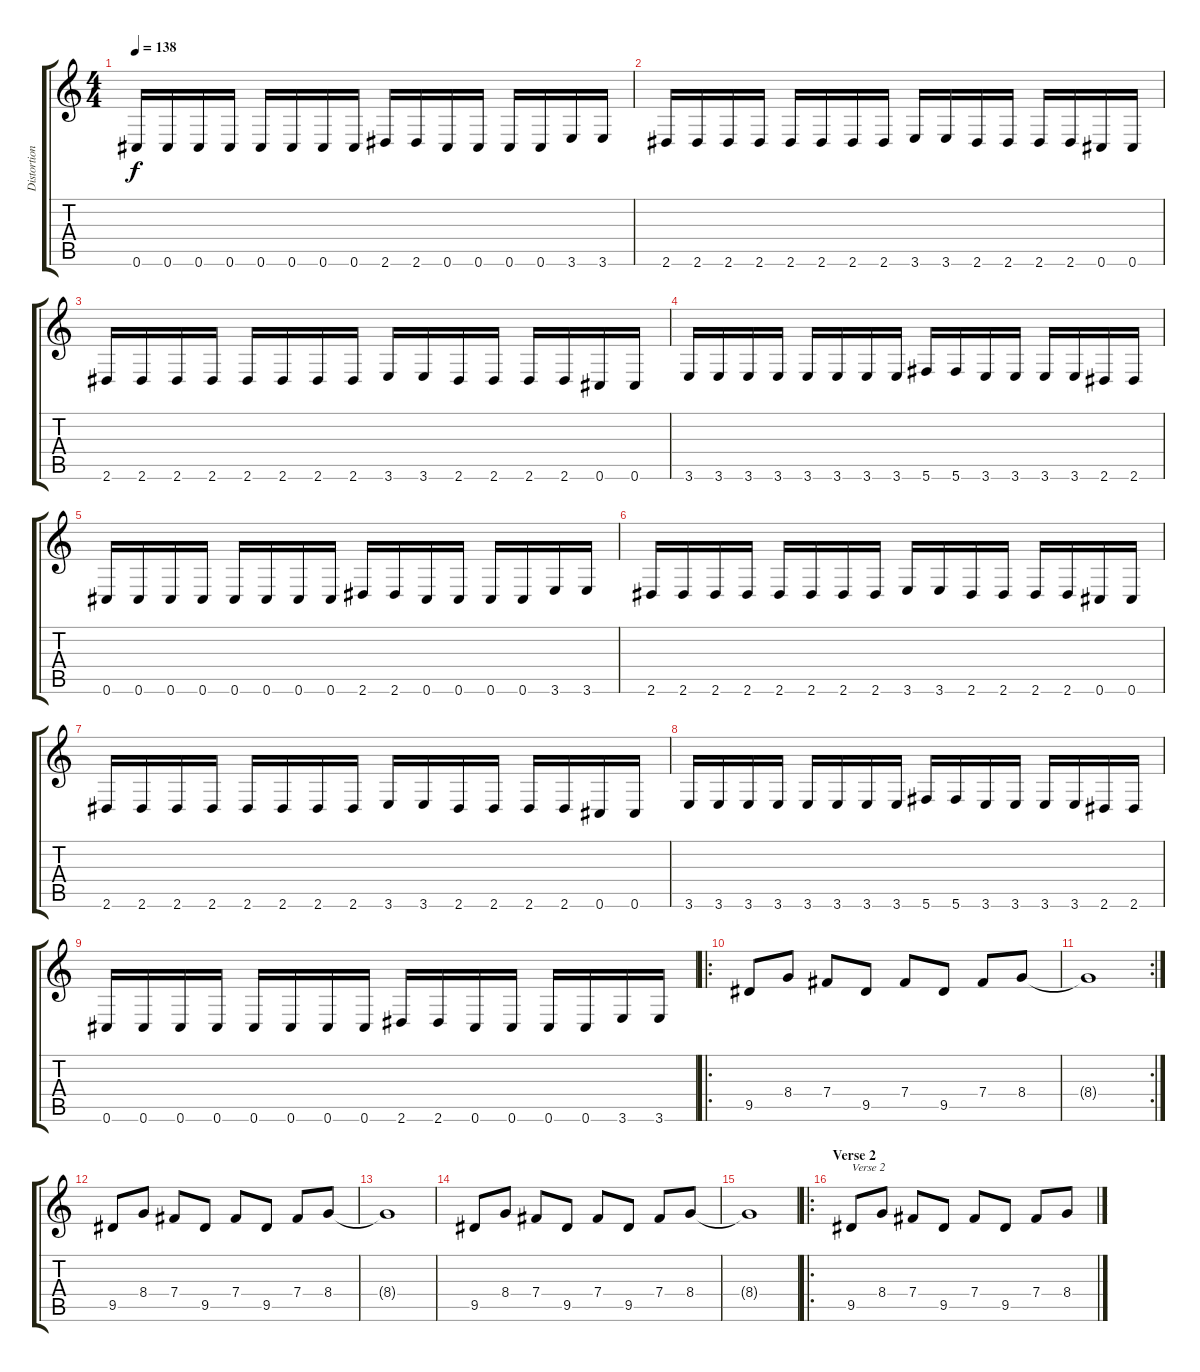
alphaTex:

\track ("Distortion guitar 2" "Distortion") {instrument distortionguitar}
\staff {score tabs}
\tuning (Db4 Ab3 E3 B2 Gb2 Db2) {hide}
\ts (4 4)
\tempo 138
\clef g2
\ks c
0.6.16{dy f} 0.6.16 0.6.16 0.6.16 0.6.16 0.6.16 0.6.16 0.6.16 2.6.16 2.6.16 0.6.16 0.6.16 0.6.16 0.6.16 3.6.16 3.6.16 |
2.6.16 2.6.16 2.6.16 2.6.16 2.6.16 2.6.16 2.6.16 2.6.16 3.6.16 3.6.16 2.6.16 2.6.16 2.6.16 2.6.16 0.6.16 0.6.16 |
2.6.16 2.6.16 2.6.16 2.6.16 2.6.16 2.6.16 2.6.16 2.6.16 3.6.16 3.6.16 2.6.16 2.6.16 2.6.16 2.6.16 0.6.16 0.6.16 |
3.6.16 3.6.16 3.6.16 3.6.16 3.6.16 3.6.16 3.6.16 3.6.16 5.6.16 5.6.16 3.6.16 3.6.16 3.6.16 3.6.16 2.6.16 2.6.16 |
0.6.16 0.6.16 0.6.16 0.6.16 0.6.16 0.6.16 0.6.16 0.6.16 2.6.16 2.6.16 0.6.16 0.6.16 0.6.16 0.6.16 3.6.16 3.6.16 |
2.6.16 2.6.16 2.6.16 2.6.16 2.6.16 2.6.16 2.6.16 2.6.16 3.6.16 3.6.16 2.6.16 2.6.16 2.6.16 2.6.16 0.6.16 0.6.16 |
2.6.16 2.6.16 2.6.16 2.6.16 2.6.16 2.6.16 2.6.16 2.6.16 3.6.16 3.6.16 2.6.16 2.6.16 2.6.16 2.6.16 0.6.16 0.6.16 |
3.6.16 3.6.16 3.6.16 3.6.16 3.6.16 3.6.16 3.6.16 3.6.16 5.6.16 5.6.16 3.6.16 3.6.16 3.6.16 3.6.16 2.6.16 2.6.16 |
0.6.16 0.6.16 0.6.16 0.6.16 0.6.16 0.6.16 0.6.16 0.6.16 2.6.16 2.6.16 0.6.16 0.6.16 0.6.16 0.6.16 3.6.16 3.6.16 |
\ro
9.5.8 8.4.8 7.4.8 9.5.8 7.4.8 9.5.8 7.4.8 8.4.8 |
\rc 2
8.4{t}.1 |
9.5.8 8.4.8 7.4.8 9.5.8 7.4.8 9.5.8 7.4.8 8.4.8 |
8.4{t}.1 |
9.5.8 8.4.8 7.4.8 9.5.8 7.4.8 9.5.8 7.4.8 8.4.8 |
8.4{t}.1 |
\ro
\section ("" "Verse 2")
9.5.8{txt "Verse 2"} 8.4.8 7.4.8 9.5.8 7.4.8 9.5.8 7.4.8 8.4.8
